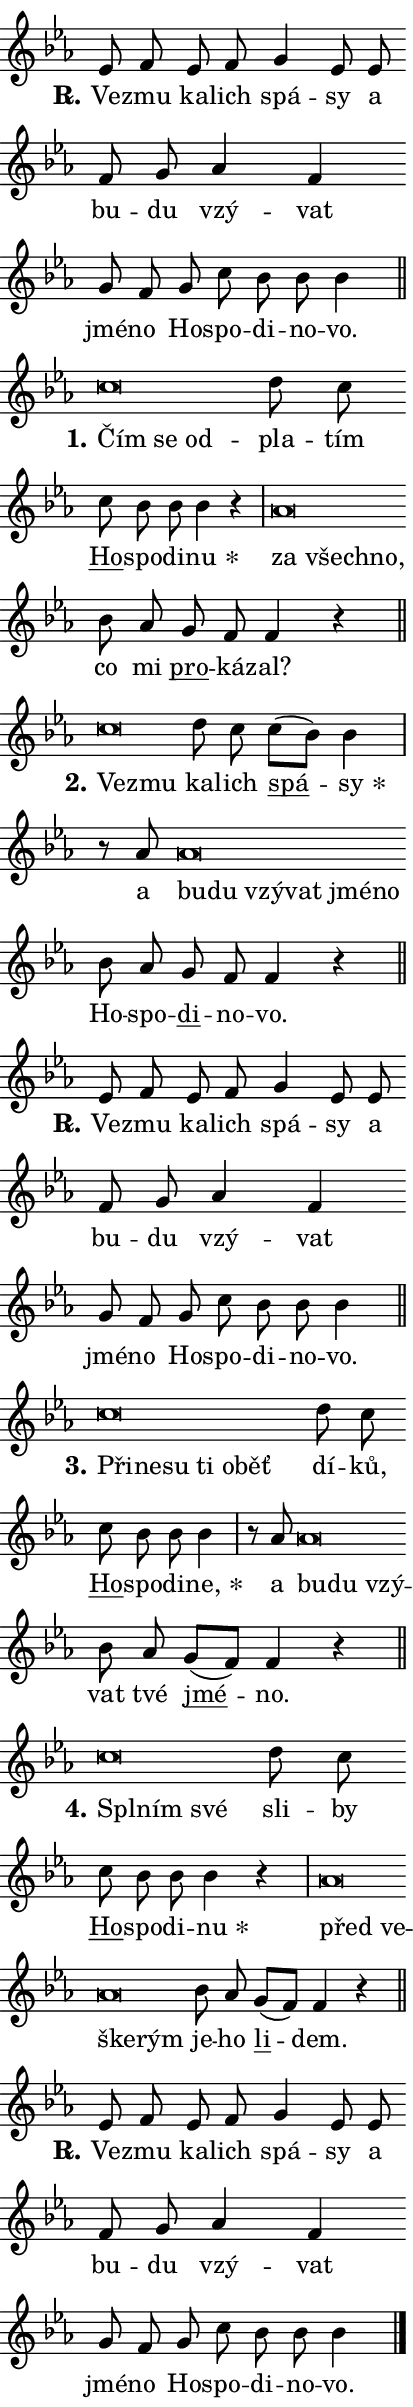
\version "2.24.0"
\header { tagline = "" }
\paper {
  indent = 0\cm
  top-margin = 0\cm
  right-margin = 0.13\cm % to fit lyric hyphens
  bottom-margin = 0\cm
  left-margin = 0\cm
  paper-width = 7\cm
  page-breaking = #ly:one-page-breaking
  system-system-spacing.basic-distance = #11
  score-system-spacing.basic-distance = #11
  ragged-last = ##f
}


%% Author: Thomas Morley
%% https://lists.gnu.org/archive/html/lilypond-user/2020-05/msg00002.html
#(define (line-position grob)
"Returns position of @var[grob} in current system:
   @code{'start}, if at first time-step
   @code{'end}, if at last time-step
   @code{'middle} otherwise
"
  (let* ((col (ly:item-get-column grob))
         (ln (ly:grob-object col 'left-neighbor))
         (rn (ly:grob-object col 'right-neighbor))
         (col-to-check-left (if (ly:grob? ln) ln col))
         (col-to-check-right (if (ly:grob? rn) rn col))
         (break-dir-left
           (and
             (ly:grob-property col-to-check-left 'non-musical #f)
             (ly:item-break-dir col-to-check-left)))
         (break-dir-right
           (and
             (ly:grob-property col-to-check-right 'non-musical #f)
             (ly:item-break-dir col-to-check-right))))
        (cond ((eqv? 1 break-dir-left) 'start)
              ((eqv? -1 break-dir-right) 'end)
              (else 'middle))))

#(define (tranparent-at-line-position vctor)
  (lambda (grob)
  "Relying on @code{line-position} select the relevant enry from @var{vctor}.
Used to determine transparency,"
    (case (line-position grob)
      ((end) (not (vector-ref vctor 0)))
      ((middle) (not (vector-ref vctor 1)))
      ((start) (not (vector-ref vctor 2))))))

noteHeadBreakVisibility =
#(define-music-function (break-visibility)(vector?)
"Makes @code{NoteHead}s transparent relying on @var{break-visibility}"
#{
  \override NoteHead.transparent =
    #(tranparent-at-line-position break-visibility)
#})

#(define delete-ledgers-for-transparent-note-heads
  (lambda (grob)
    "Reads whether a @code{NoteHead} is transparent.
If so this @code{NoteHead} is removed from @code{'note-heads} from
@var{grob}, which is supposed to be @code{LedgerLineSpanner}.
As a result ledgers are not printed for this @code{NoteHead}"
    (let* ((nhds-array (ly:grob-object grob 'note-heads))
           (nhds-list
             (if (ly:grob-array? nhds-array)
                 (ly:grob-array->list nhds-array)
                 '()))
           ;; Relies on the transparent-property being done before
           ;; Staff.LedgerLineSpanner.after-line-breaking is executed.
           ;; This is fragile ...
           (to-keep
             (remove
               (lambda (nhd)
                 (ly:grob-property nhd 'transparent #f))
               nhds-list)))
      ;; TODO find a better method to iterate over grob-arrays, similiar
      ;; to filter/remove etc for lists
      ;; For now rebuilt from scratch
      (set! (ly:grob-object grob 'note-heads)  '())
      (for-each
        (lambda (nhd)
          (ly:pointer-group-interface::add-grob grob 'note-heads nhd))
        to-keep))))

squashNotes = {
  \override NoteHead.X-extent = #'(-0.2 . 0.2)
  \override NoteHead.Y-extent = #'(-0.75 . 0)
  \override NoteHead.stencil =
    #(lambda (grob)
       (let ((pos (ly:grob-property grob 'staff-position)))
         (begin
           (if (< pos -7) (display "ERROR: Lower brevis then expected\n") (display "OK: Expected brevis position\n"))
           (if (<= pos -6) ly:text-interface::print ly:note-head::print))))
}
unSquashNotes = {
  \revert NoteHead.X-extent
  \revert NoteHead.Y-extent
  \revert NoteHead.stencil
}

hideNotes = \noteHeadBreakVisibility #begin-of-line-visible
unHideNotes = \noteHeadBreakVisibility #all-visible

% work-around for resetting accidentals
% https://lilypond.org/doc/v2.23/Documentation/notation/displaying-rhythms#unmetered-music
cadenzaMeasure = {
  \cadenzaOff
  \partial 1024 s1024
  \cadenzaOn
}

#(define-markup-command (accent layout props text) (markup?)
  "Underline accented syllable"
  (interpret-markup layout props
    #{\markup \override #'(offset . 4.3) \underline { #text }#}))

responsum = \markup \concat {
  "R" \hspace #-1.05 \path #0.1 #'((moveto 0 0.07) (lineto 0.9 0.8)) \hspace #0.05 "."
}

spaceSize = #0.6828661417322834 % exact space size for TeX Gyre Schola

\layout {
  \context {
    \Staff
    \remove "Time_signature_engraver"
    \override LedgerLineSpanner.after-line-breaking = #delete-ledgers-for-transparent-note-heads
  }
  \context {
    \Lyrics {
      \override LyricSpace.minimum-distance = \spaceSize
      \override LyricText.font-name = #"TeX Gyre Schola"
      \override LyricText.font-size = 1
      \override StanzaNumber.font-name = #"TeX Gyre Schola Bold"
      \override StanzaNumber.font-size = 1
    }
  }
  \context {
    \Score 
    \override NoteHead.text =
      #(lambda (grob) 
        (let ((pos (ly:grob-property grob 'staff-position)))
          #{\markup {
            \combine
              \halign #-0.55 \raise #(if (= pos -6) 0 0.5) \override #'(thickness . 2) \draw-line #'(3.2 . 0)
              \musicglyph "noteheads.sM1"
          }#}))
  }
}

% magnetic-lyrics.ily
%
%   written by
%     Jean Abou Samra <jean@abou-samra.fr>
%     Werner Lemberg <wl@gnu.org>
%
%   adapted by
%     Jiri Hon <jiri.hon@gmail.com>
%
% Version 2022-Apr-15

% https://www.mail-archive.com/lilypond-user@gnu.org/msg149350.html

#(define (Left_hyphen_pointer_engraver context)
   "Collect syllable-hyphen-syllable occurrences in lyrics and store
them in properties.  This engraver only looks to the left.  For
example, if the lyrics input is @code{foo -- bar}, it does the
following.

@itemize @bullet
@item
Set the @code{text} property of the @code{LyricHyphen} grob between
@q{foo} and @q{bar} to @code{foo}.

@item
Set the @code{left-hyphen} property of the @code{LyricText} grob with
text @q{foo} to the @code{LyricHyphen} grob between @q{foo} and
@q{bar}.
@end itemize

Use this auxiliary engraver in combination with the
@code{lyric-@/text::@/apply-@/magnetic-@/offset!} hook."
   (let ((hyphen #f)
         (text #f))
     (make-engraver
      (acknowledgers
       ((lyric-syllable-interface engraver grob source-engraver)
        (set! text grob)))
      (end-acknowledgers
       ((lyric-hyphen-interface engraver grob source-engraver)
        ;(when (not (grob::has-interface grob 'lyric-space-interface))
          (set! hyphen grob)));)
      ((stop-translation-timestep engraver)
       (when (and text hyphen)
         (ly:grob-set-object! text 'left-hyphen hyphen))
       (set! text #f)
       (set! hyphen #f)))))

#(define (lyric-text::apply-magnetic-offset! grob)
   "If the space between two syllables is less than the value in
property @code{LyricText@/.details@/.squash-threshold}, move the right
syllable to the left so that it gets concatenated with the left
syllable.

Use this function as a hook for
@code{LyricText@/.after-@/line-@/breaking} if the
@code{Left_@/hyphen_@/pointer_@/engraver} is active."
   (let ((hyphen (ly:grob-object grob 'left-hyphen #f)))
     (when hyphen
       (let ((left-text (ly:spanner-bound hyphen LEFT)))
         (when (grob::has-interface left-text 'lyric-syllable-interface)
           (let* ((common (ly:grob-common-refpoint grob left-text X))
                  (this-x-ext (ly:grob-extent grob common X))
                  (left-x-ext
                   (begin
                     ;; Trigger magnetism for left-text.
                     (ly:grob-property left-text 'after-line-breaking)
                     (ly:grob-extent left-text common X)))
                  ;; `delta` is the gap width between two syllables.
                  (delta (- (interval-start this-x-ext)
                            (interval-end left-x-ext)))
                  (details (ly:grob-property grob 'details))
                  (threshold (assoc-get 'squash-threshold details 0.2)))
             (when (< delta threshold)
               (let* (;; We have to manipulate the input text so that
                      ;; ligatures crossing syllable boundaries are not
                      ;; disabled.  For languages based on the Latin
                      ;; script this is essentially a beautification.
                      ;; However, for non-Western scripts it can be a
                      ;; necessity.
                      (lt (ly:grob-property left-text 'text))
                      (rt (ly:grob-property grob 'text))
                      (is-space (grob::has-interface hyphen 'lyric-space-interface))
                      (space (if is-space " " ""))
                      (extra-delta (if is-space spaceSize 0))
                      ;; Append new syllable.
                      (ltrt-space (if (and (string? lt) (string? rt))
                                (string-append lt space rt)
                                (make-concat-markup (list lt space rt))))
                      ;; Right-align `ltrt` to the right side.
                      (ltrt-space-markup (grob-interpret-markup
                               grob
                               (make-translate-markup
                                (cons (interval-length this-x-ext) 0)
                                (make-right-align-markup ltrt-space)))))
                 (begin
                   ;; Don't print `left-text`.
                   (ly:grob-set-property! left-text 'stencil #f)
                   ;; Set text and stencil (which holds all collected
                   ;; syllables so far) and shift it to the left.
                   (ly:grob-set-property! grob 'text ltrt-space)
                   (ly:grob-set-property! grob 'stencil ltrt-space-markup)
                   (ly:grob-translate-axis! grob (- (- delta extra-delta)) X))))))))))


#(define (lyric-hyphen::displace-bounds-first grob)
   ;; Make very sure this callback isn't triggered too early.
   (let ((left (ly:spanner-bound grob LEFT))
         (right (ly:spanner-bound grob RIGHT)))
     (ly:grob-property left 'after-line-breaking)
     (ly:grob-property right 'after-line-breaking)
     (ly:lyric-hyphen::print grob)))

squashThreshold = #0.4

\layout {
  \context {
    \Lyrics
    \consists #Left_hyphen_pointer_engraver
    \override LyricText.after-line-breaking =
      #lyric-text::apply-magnetic-offset!
    \override LyricHyphen.stencil = #lyric-hyphen::displace-bounds-first
    \override LyricText.details.squash-threshold = \squashThreshold
    \override LyricHyphen.minimum-distance = 0
    \override LyricHyphen.minimum-length = \squashThreshold
  }
}

squashText = \override LyricText.details.squash-threshold = 9999
unSquashText = \override LyricText.details.squash-threshold = \squashThreshold

leftText = \override LyricText.self-alignment-X = #LEFT
unLeftText = \revert LyricText.self-alignment-X

starOffset = #(lambda (grob) 
                (let ((x_offset (ly:self-alignment-interface::aligned-on-x-parent grob)))
                  (if (= x_offset 0) 0 (+ x_offset 1.2))))

star = #(define-music-function (syllable)(string?)
"Append star separator at the end of a syllable"
#{
  \once \override LyricText.X-offset = #starOffset
  \lyricmode { \markup {
    #syllable
    \override #'((font-name . "TeX Gyre Schola Bold")) \hspace #0.2 \lower #0.65 \larger "*"
  } }
#})

starAccent = #(define-music-function (syllable)(string?)
"Append star separator at the end of a syllable and make accent"
#{
  \once \override LyricText.X-offset = #starOffset
  \lyricmode { \markup {
    \accent #syllable
    \override #'((font-name . "TeX Gyre Schola Bold")) \hspace #0.2 \lower #0.65 \larger "*"
  } }
#})

breath = #(define-music-function (syllable)(string?)
"Append breathing indicator at the end of a syllable"
#{
  \lyricmode { \markup { #syllable "+" } }
#})

optionalBreath = #(define-music-function (syllable)(string?)
"Append optional breathing indicator at the end of a syllable"
#{
  \lyricmode { \markup { #syllable "(+)" } }
#})


\score {
    <<
        \new Voice = "melody" { \cadenzaOn \key es \major \relative { es'8 f es f g4 es8 es \bar "" f g \bar "" as4 f \bar "" g8 f g c bes bes bes4 \cadenzaMeasure \bar "||" \break } }
        \new Lyrics \lyricsto "melody" { \lyricmode { \set stanza = \responsum
Ve -- zmu ka -- lich spá -- sy a bu -- du vzý -- vat jmé -- no Ho -- spo -- di -- no -- vo. } }
    >>
    \layout {}
}

\score {
    <<
        \new Voice = "melody" { \cadenzaOn \key es \major \relative { \squashNotes c''\breve*1/16 \hideNotes \breve*1/16 \breve*1/16 \bar "" \unHideNotes \unSquashNotes d8 c \bar "" c bes bes bes4 r \cadenzaMeasure \bar "|" \squashNotes as\breve*1/16 \hideNotes \breve*1/16 \breve*1/16 \bar "" \unHideNotes \unSquashNotes bes8 as \bar "" g f f4 r \cadenzaMeasure \bar "||" \break } }
        \new Lyrics \lyricsto "melody" { \lyricmode { \set stanza = "1."
\leftText Čím \squashText se od -- \unLeftText \unSquashText pla -- tím \markup \accent Ho -- spo -- di -- \star nu \leftText za \squashText všech -- no, \unLeftText \unSquashText co mi \markup \accent pro -- ká -- zal? } }
    >>
    \layout {}
}

\score {
    <<
        \new Voice = "melody" { \cadenzaOn \key es \major \relative { \squashNotes c''\breve*1/16 \hideNotes \breve*1/16 \bar "" \unHideNotes \unSquashNotes d8 c \bar "" c[( bes)] bes4 \cadenzaMeasure \bar "|" r8 as8 \squashNotes as\breve*1/16 \hideNotes \breve*1/16 \bar "" \breve*1/16 \bar "" \breve*1/16 \bar "" \breve*1/16 \breve*1/16 \bar "" \unHideNotes \unSquashNotes bes8 as \bar "" g f f4 r \cadenzaMeasure \bar "||" \break } }
        \new Lyrics \lyricsto "melody" { \lyricmode { \set stanza = "2."
\leftText Ve -- \squashText zmu \unLeftText \unSquashText ka -- lich \markup \accent spá -- \star sy a \leftText bu -- \squashText du vzý -- vat jmé -- no \unLeftText \unSquashText Ho -- spo -- \markup \accent di -- no -- vo. } }
    >>
    \layout {}
}

\score {
    <<
        \new Voice = "melody" { \cadenzaOn \key es \major \relative { es'8 f es f g4 es8 es \bar "" f g \bar "" as4 f \bar "" g8 f g c bes bes bes4 \cadenzaMeasure \bar "||" \break } }
        \new Lyrics \lyricsto "melody" { \lyricmode { \set stanza = \responsum
Ve -- zmu ka -- lich spá -- sy a bu -- du vzý -- vat jmé -- no Ho -- spo -- di -- no -- vo. } }
    >>
    \layout {}
}

\score {
    <<
        \new Voice = "melody" { \cadenzaOn \key es \major \relative { \squashNotes c''\breve*1/16 \hideNotes \breve*1/16 \bar "" \breve*1/16 \bar "" \breve*1/16 \bar "" \breve*1/16 \breve*1/16 \bar "" \unHideNotes \unSquashNotes d8 c \bar "" c bes bes bes4 \cadenzaMeasure \bar "|" r8 as \squashNotes as\breve*1/16 \hideNotes \breve*1/16 \breve*1/16 \bar "" \unHideNotes \unSquashNotes bes8 as \bar "" g[( f)] f4 r \cadenzaMeasure \bar "||" \break } }
        \new Lyrics \lyricsto "melody" { \lyricmode { \set stanza = "3."
\leftText Při -- \squashText ne -- su ti o -- běť \unLeftText \unSquashText dí -- ků, \markup \accent Ho -- spo -- di -- \star ne, a \leftText bu -- \squashText du vzý -- \unLeftText \unSquashText vat tvé \markup \accent jmé -- no. } }
    >>
    \layout {}
}

\score {
    <<
        \new Voice = "melody" { \cadenzaOn \key es \major \relative { \squashNotes c''\breve*1/16 \hideNotes \breve*1/16 \breve*1/16 \bar "" \unHideNotes \unSquashNotes d8 c \bar "" c bes bes bes4 r \cadenzaMeasure \bar "|" \squashNotes as\breve*1/16 \hideNotes \breve*1/16 \bar "" \breve*1/16 \breve*1/16 \bar "" \unHideNotes \unSquashNotes bes8 as \bar "" g[( f)] f4 r \cadenzaMeasure \bar "||" \break } }
        \new Lyrics \lyricsto "melody" { \lyricmode { \set stanza = "4."
\leftText Spl -- \squashText ním své \unLeftText \unSquashText sli -- by \markup \accent Ho -- spo -- di -- \star nu \leftText před \squashText ve -- ške -- rým \unLeftText \unSquashText je -- ho \markup \accent li -- dem. } }
    >>
    \layout {}
}

\score {
    <<
        \new Voice = "melody" { \cadenzaOn \key es \major \relative { es'8 f es f g4 es8 es \bar "" f g \bar "" as4 f \bar "" g8 f g c bes bes bes4 \cadenzaMeasure \bar "||" \break } \bar "|." }
        \new Lyrics \lyricsto "melody" { \lyricmode { \set stanza = \responsum
Ve -- zmu ka -- lich spá -- sy a bu -- du vzý -- vat jmé -- no Ho -- spo -- di -- no -- vo. } }
    >>
    \layout {}
}
